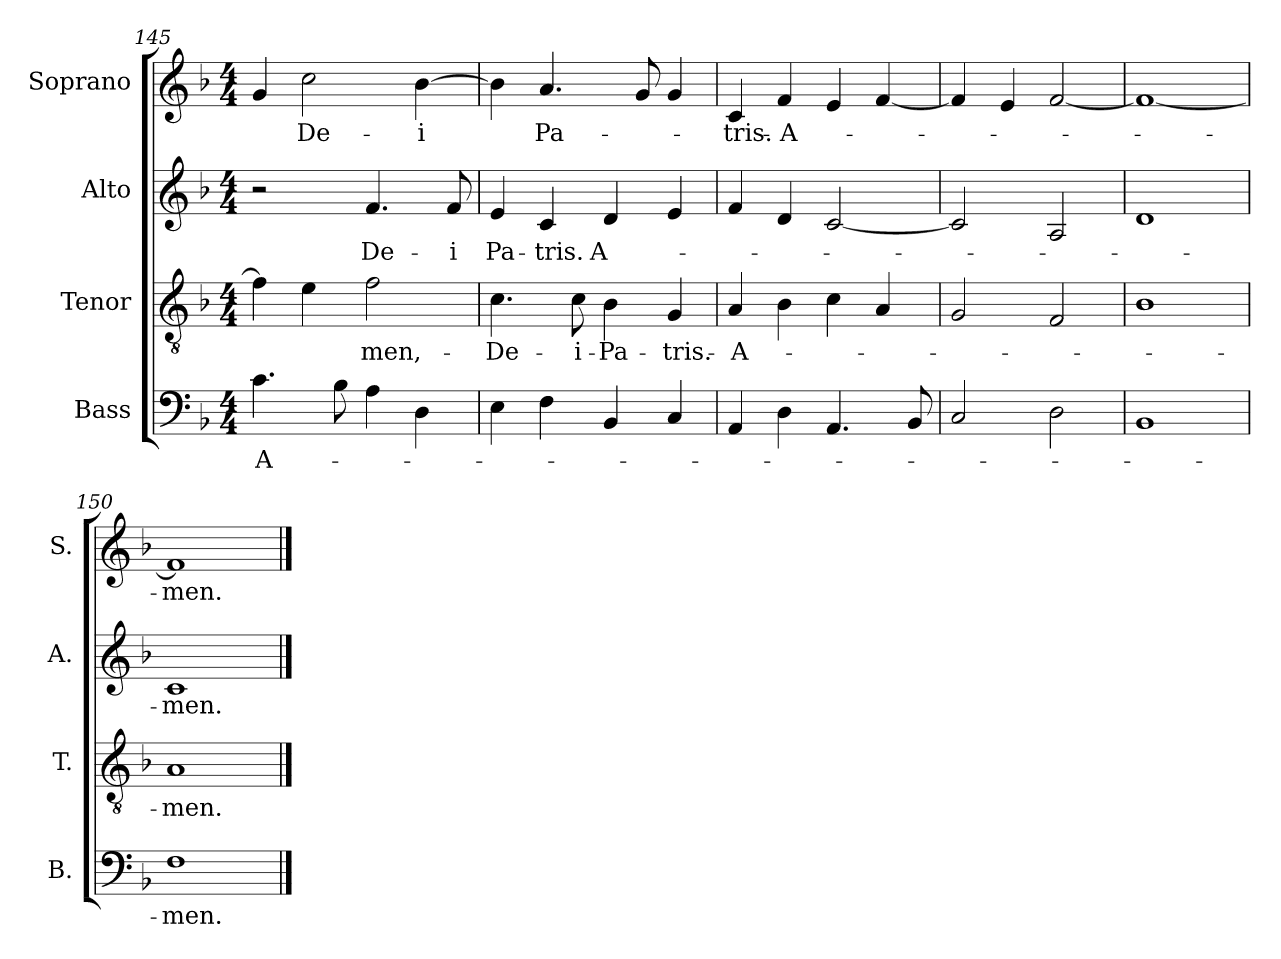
**kern	**text	**kern	**text	**kern	**text	**kern	**text
*part4	*part4	*part3	*part3	*part2	*part2	*part1	*part1
*staff4	*staff4	*staff3	*staff3	*staff2	*staff2	*staff1	*staff1
*I"Bass	*	*I"Tenor	*	*I"Alto	*	*I"Soprano	*
*I'B.	*	*I'T.	*	*I'A.	*	*I'S.	*
*clefF4	*	*clefGv2	*	*clefG2	*	*clefG2	*
*	*	*ITrd7c12	*	*	*	*	*
*k[b-]	*	*k[b-]	*	*k[b-]	*	*k[b-]	*
*F:	*	*F:	*	*F:	*	*F:	*
*M4/4	*	*M4/4	*	*M4/4	*	*M4/4	*
=145	=145	=145	=145	=145	=145	=145	=145
!	!LO:LY:b:color=#000000	!	!	!	!	!	!
4.ci\	-A-	4Fi\]	.	2r	.	4gi/	.
!	!	!	!	!	!	!	!LO:LY:b:color=#000000
.	.	4Ei\	.	.	.	2cci\	De-
8B-i\	.	.	.	.	.	.	.
!	!	!	!LO:LY:b:color=#000000	!	!	!	!
!	!	!	!	!	!LO:LY:b:color=#000000	!	!
4Ai\	.	2Fi\	-men,-	4.fi/	De-	.	.
!	!	!	!	!	!	!	!LO:LY:b:color=#000000
4Di\	.	.	.	.	.	[4b-i\	-i
!	!	!	!	!	!LO:LY:b:color=#000000	!	!
.	.	.	.	8fi/	-i	.	.
!!LO:LB:g=z
=146	=146	=146	=146	=146	=146	=146	=146
!	!	!	!LO:LY:b:color=#000000	!	!	!	!
!	!	!	!	!	!LO:LY:b:color=#000000	!	!
4Ei\	.	4.Ci\	-De-	4ei/	Pa-	4b-i\]	.
!	!	!	!	!	!LO:LY:b:color=#000000	!	!
!	!	!	!	!	!	!	!LO:LY:b:color=#000000
4Fi\	.	.	.	4ci/	-tris.	4.ai/	Pa-
!	!	!	!LO:LY:b:color=#000000	!	!	!	!
.	.	8Ci\	-i-	.	.	.	.
!	!	!	!LO:LY:b:color=#000000	!	!	!	!
!	!	!	!	!	!LO:LY:b:color=#000000	!	!
4BB-i/	.	4BB-i\	-Pa-	4di/	A-	.	.
.	.	.	.	.	.	8gi/	.
!	!	!	!LO:LY:b:color=#000000	!	!	!	!
4Ci/	.	4GGi/	-tris.-	4ei/	.	4gi/	.
=147	=147	=147	=147	=147	=147	=147	=147
!	!	!	!LO:LY:b:color=#000000	!	!	!	!
!	!	!	!	!	!	!	!LO:LY:b:color=#000000
4AAi/	.	4AAi/	-A-	4fi/	.	4ci/	-tris.-
!	!	!	!	!	!	!	!LO:LY:b:color=#000000
4Di\	.	4BB-i\	.	4di/	.	4fi/	-A-
4.AAi/	.	4Ci\	.	[2ci/	.	4ei/	.
.	.	4AAi/	.	.	.	[4fi/	.
8BB-i/	.	.	.	.	.	.	.
=148	=148	=148	=148	=148	=148	=148	=148
2Ci/	.	2GGi/	.	2ci/]	.	4fi/]	.
.	.	.	.	.	.	4ei/	.
2Di\	.	2FFi/	.	2Ai/	.	[2fi/	.
=149	=149	=149	=149	=149	=149	=149	=149
1BB-i	.	1BB-i	.	1di	.	1fi_	.
=150	=150	=150	=150	=150	=150	=150	=150
!	!LO:LY:b:color=#000000	!	!	!	!	!	!
!	!	!	!LO:LY:b:color=#000000	!	!	!	!
!	!	!	!	!	!LO:LY:b:color=#000000	!	!
!	!	!	!	!	!	!	!LO:LY:b:color=#000000
1Fi	-men.-	1AAi	-men.-	1ci	-men.-	1fi]	-men.-
==	==	==	==	==	==	==	==
*-	*-	*-	*-	*-	*-	*-	*-
